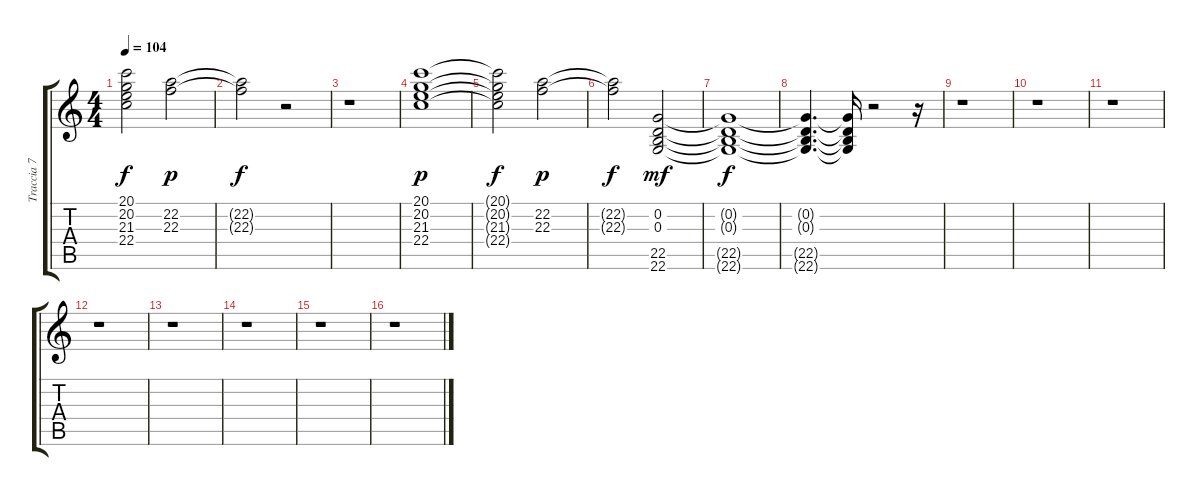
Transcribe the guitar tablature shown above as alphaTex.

\track ("Traccia 7" "Traccia 7") {instrument stringensemble1}
\staff {score tabs}
\tuning (E4 B3 G3 D3 A2 E2) {hide}
\ts (4 4)
\tempo 104
\clef g2
\ks c
(20.1{t} 20.2{t} 21.3{t} 22.4{t}).2{dy f} (22.2 22.3).2{dy p} |
(22.2{t} 22.3{t}).2{dy f} r.2 |
r.1 |
(20.1 20.2 21.3 22.4).1{dy p} |
(20.1{t} 20.2{t} 21.3{t} 22.4{t}).2{dy f} (22.2 22.3).2{dy p} |
(22.2{t} 22.3{t}).2{dy f} (0.2 0.3 22.5 22.6).2{dy mf} |
(0.2{t} 0.3{t} 22.5{t} 22.6{t}).1{dy f} |
(0.2{t} 0.3{t} 22.5{t} 22.6{t}).4{d} (0.2{t} 0.3{t} 22.5{t} 22.6{t}).16 r.2 r.16 |
r.1 |
r.1 |
r.1 |
r.1 |
r.1 |
r.1 |
r.1 |
r.1
